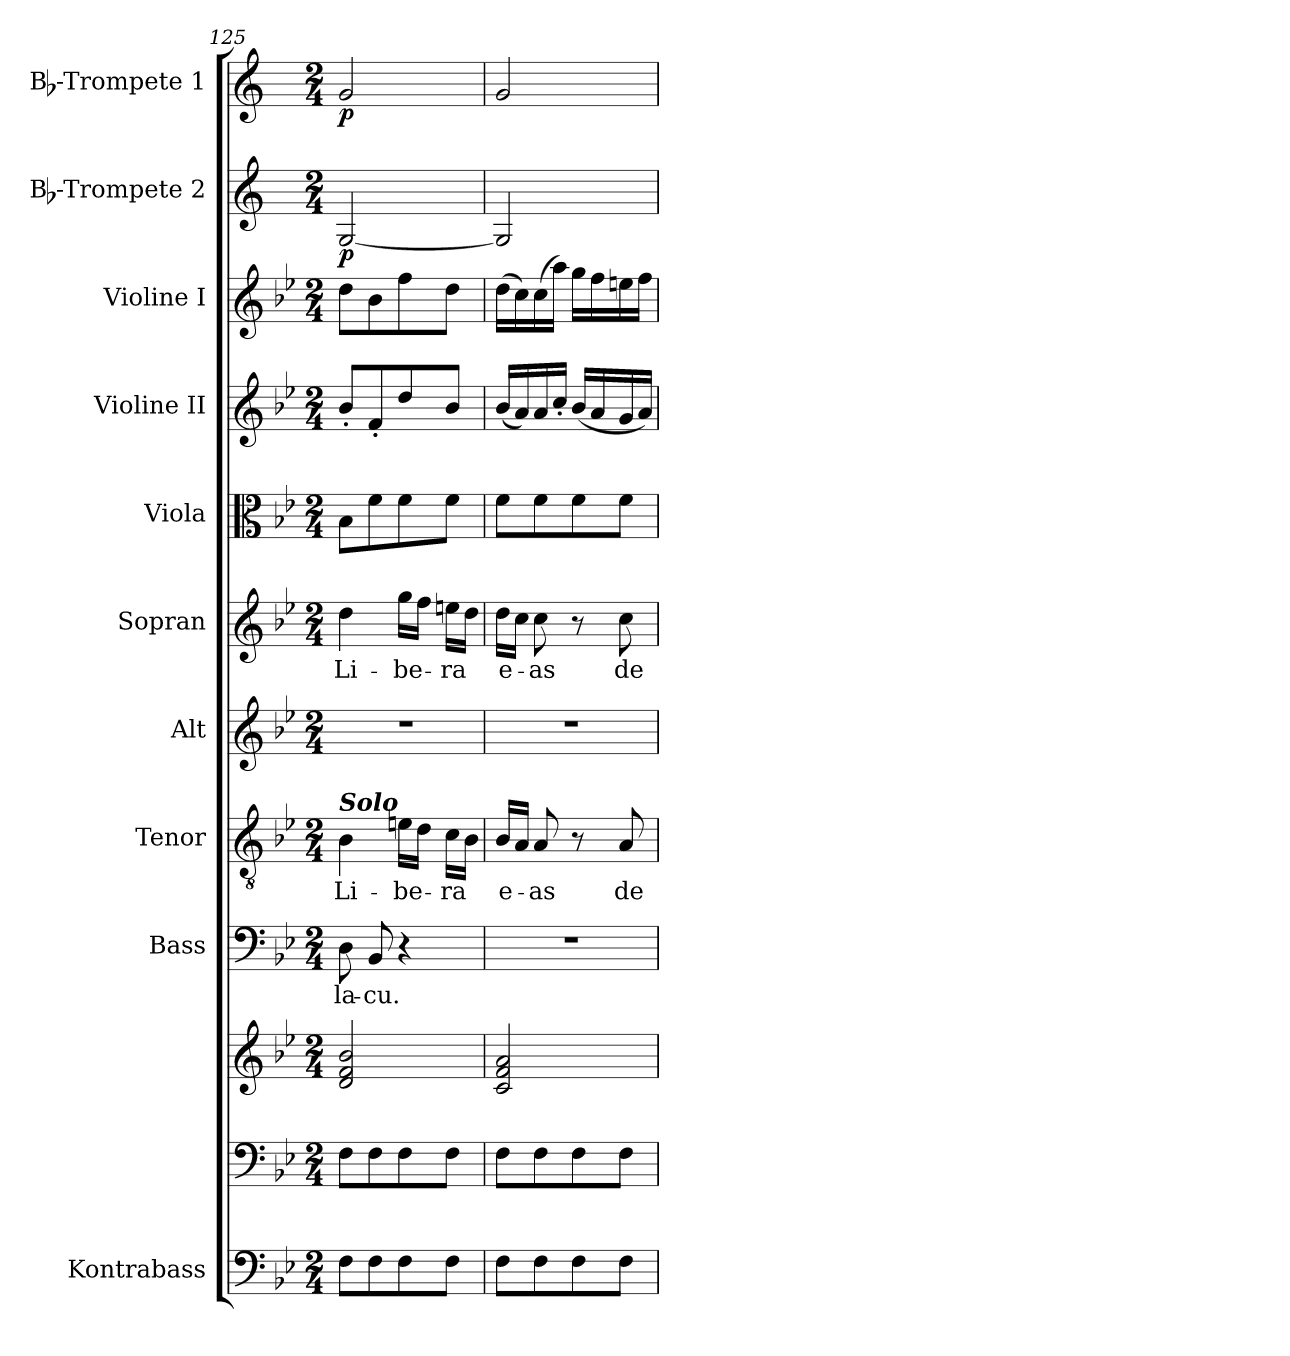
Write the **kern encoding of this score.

**kern	**kern	**kern	**kern	**text	**kern	**text	**kern	**kern	**text	**kern	**kern	**kern	**kern	**dynam	**kern	**dynam
*part11	*part10	*part10	*part9	*part9	*part8	*part8	*part7	*part6	*part6	*part5	*part4	*part3	*part2	*part2	*part1	*part1
*staff12	*staff11	*staff10	*staff9	*staff9	*staff8	*staff8	*staff7	*staff6	*staff6	*staff5	*staff4	*staff3	*staff2	*staff2	*staff1	*staff1
*I"Kontrabass	*	*	*I"Bass	*	*I"Tenor	*	*I"Alt	*I"Sopran	*	*I"Viola	*I"Violine II	*I"Violine I	*I"Bb-Trompete 2	*	*I"Bb-Trompete 1	*
*I'Kb.	*	*	*I'B.	*	*I'T.	*	*I'A.	*I'S.	*	*I'Vla.	*I'Vl. II	*I'Vl. I	*I'Bb Trp. 2	*	*I'Bb Trp. 1	*
*clefF4	*clefF4	*clefG2	*clefF4	*	*clefGv2	*	*clefG2	*clefG2	*	*clefC3	*clefG2	*clefG2	*clefG2	*	*clefG2	*
*ITrd7c12	*	*	*	*	*	*	*	*	*	*	*	*	*ITrd1c2	*	*ITrd1c2	*
*k[b-e-]	*k[b-e-]	*k[b-e-]	*k[b-e-]	*	*k[b-e-]	*	*k[b-e-]	*k[b-e-]	*	*k[b-e-]	*k[b-e-]	*k[b-e-]	*k[b-e-]	*	*k[b-e-]	*
*B-:	*B-:	*B-:	*B-:	*	*B-:	*	*B-:	*B-:	*	*B-:	*B-:	*B-:	*B-:	*	*B-:	*
*M2/4	*M2/4	*M2/4	*M2/4	*	*M2/4	*	*M2/4	*M2/4	*	*M2/4	*M2/4	*M2/4	*M2/4	*	*M2/4	*
=125	=125	=125	=125	=125	=125	=125	=125	=125	=125	=125	=125	=125	=125	=125	=125	=125
!	!	!	!	!	!LO:TX:a:Bi:t=Solo	!	!	!	!	!	!	!	!	!	!	!
!	!	!	!	!LO:LY:b	!	!LO:LY:b	!	!	!LO:LY:b	!	!	!	!	!LO:DY:b	!	!LO:DY:b
8FF\L	8F\L	2d/ 2f/ 2b-/	8D\	la-	4B-\	Li-	2r	4dd\	Li-	8B-\L	8b-'</L	8dd\L	[2F/	p	2f/	p
!	!	!	!	!LO:LY:b	!	!	!	!	!	!	!	!	!	!	!	!
8FF\	8F\	.	8BB-/	-cu.	.	.	.	.	.	8f\	8f'</	8b-\	.	.	.	.
!	!	!	!	!	!	!LO:LY:b	!	!	!LO:LY:b	!	!	!	!	!	!	!
8FF\	8F\	.	4r	.	16en\LL	-be-	.	16gg\LL	-be-	8f\	8dd/	8ff\	.	.	.	.
.	.	.	.	.	16d\JJ	.	.	16ff\JJ	.	.	.	.	.	.	.	.
!	!	!	!	!	!	!LO:LY:b	!	!	!LO:LY:b	!	!	!	!	!	!	!
8FF\J	8F\J	.	.	.	16c\LL	-ra	.	16een\LL	-ra	8f\J	8b-/J	8dd\J	.	.	.	.
.	.	.	.	.	16B-\JJ	.	.	16dd\JJ	.	.	.	.	.	.	.	.
=126	=126	=126	=126	=126	=126	=126	=126	=126	=126	=126	=126	=126	=126	=126	=126	=126
!	!	!	!	!	!	!LO:LY:b	!	!	!LO:LY:b	!	!	!	!	!	!	!
8FF\L	8F\L	2c/ 2f/ 2a/	2r	.	16B-/LL	e-	2r	16dd\LL	e-	8f\L	(<16b-/LL	(>16dd\LL	2F/]	.	2f/	.
.	.	.	.	.	16A/JJ	.	.	16cc\JJ	.	.	16a/)	16cc\)	.	.	.	.
!	!	!	!	!	!	!LO:LY:b	!	!	!LO:LY:b	!	!	!	!	!	!	!
8FF\	8F\	.	.	.	8A/	-as	.	8cc\	-as	8f\	16a/	(>16cc\	.	.	.	.
.	.	.	.	.	.	.	.	.	.	.	16cc'</JJ	16aa\JJ)	.	.	.	.
8FF\	8F\	.	.	.	8r	.	.	8r	.	8f\	(<16b-/LL	16gg\LL	.	.	.	.
.	.	.	.	.	.	.	.	.	.	.	16a/	16ff\	.	.	.	.
!	!	!	!	!	!	!LO:LY:b	!	!	!LO:LY:b	!	!	!	!	!	!	!
8FF\J	8F\J	.	.	.	8A/	de	.	8cc\	de	8f\J	16g/	16een\	.	.	.	.
.	.	.	.	.	.	.	.	.	.	.	16a/JJ)	16ff\JJ	.	.	.	.
=	=	=	=	=	=	=	=	=	=	=	=	=	=	=	=	=
*-	*-	*-	*-	*-	*-	*-	*-	*-	*-	*-	*-	*-	*-	*-	*-	*-
